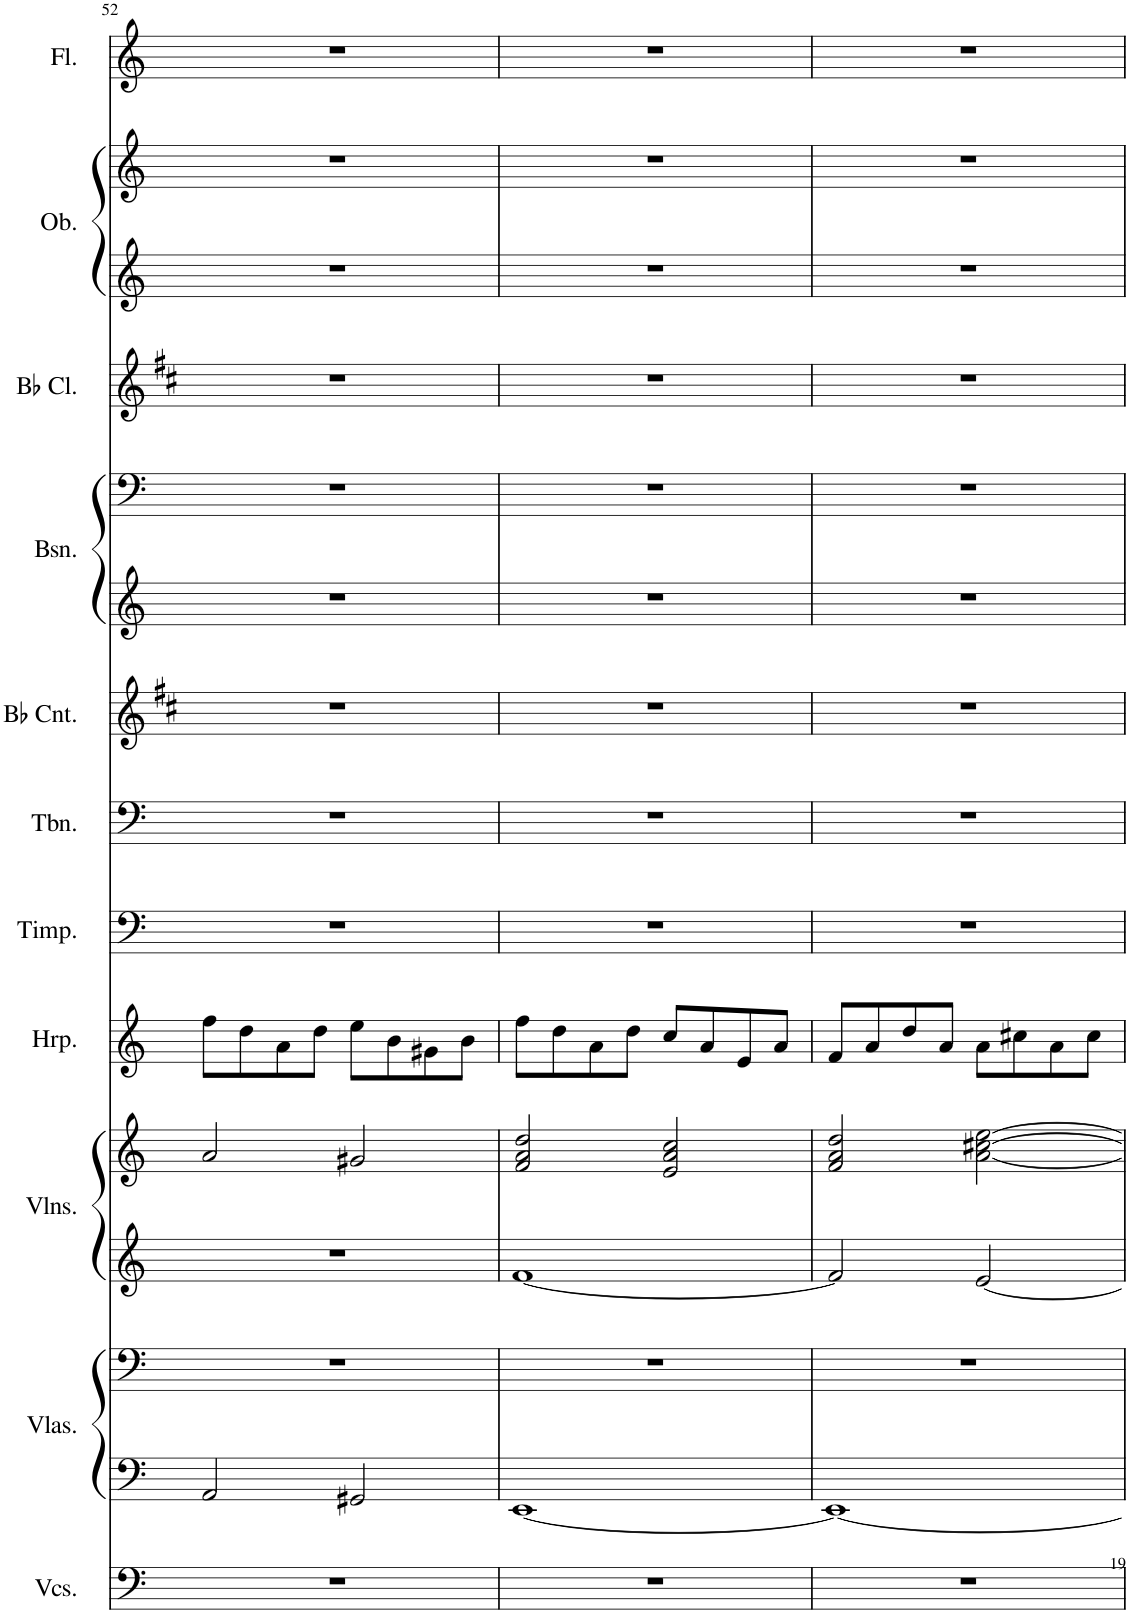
**kern	**kern	**kern	**kern	**kern	**kern	**kern	**kern	**kern	**kern	**kern	**kern	**kern	**kern	**kern
*part11	*part10	*part10	*part9	*part9	*part8	*part7	*part6	*part5	*part4	*part4	*part3	*part2	*part2	*part1
*staff15	*staff14	*staff13	*staff12	*staff11	*staff10	*staff9	*staff8	*staff7	*staff6	*staff5	*staff4	*staff3	*staff2	*staff1
*I"Violoncellos	*I"Violas	*	*I"Violins	*	*I"Harp	*I"Timpani	*I"Trombone	*I"Bb Cornet	*I"Bassoon	*	*I"Bb Clarinet	*I"Oboe	*	*I"Flute
*I'Vcs.	*I'Vlas.	*	*I'Vlns.	*	*I'Hrp.	*I'Timp.	*I'Tbn.	*I'Bb Cnt.	*I'Bsn.	*	*I'Bb Cl.	*I'Ob.	*	*I'Fl.
!!LO:PB:g=z
*clefF4	*clefF4	*clefF4	*clefG2	*clefG2	*clefG2	*clefF4	*clefF4	*clefG2	*clefG2	*clefF4	*clefG2	*clefG2	*clefG2	*clefG2
*	*	*	*	*	*	*	*	*Trd1c2	*	*	*Trd1c2	*	*	*
*k[]	*k[]	*k[]	*k[]	*k[]	*k[]	*k[]	*k[]	*k[f#c#]	*k[]	*k[]	*k[f#c#]	*k[]	*k[]	*k[]
*M4/4	*M4/4	*M4/4	*M4/4	*M4/4	*M4/4	*M4/4	*M4/4	*M4/4	*M4/4	*M4/4	*M4/4	*M4/4	*M4/4	*M4/4
=52	=52	=52	=52	=52	=52	=52	=52	=52	=52	=52	=52	=52	=52	=52
1r	2AA/	1r	1r	2a/	8ff\L	1r	1r	1r	1r	1r	1r	1r	1r	1r
.	.	.	.	.	8dd\	.	.	.	.	.	.	.	.	.
.	.	.	.	.	8a\	.	.	.	.	.	.	.	.	.
.	.	.	.	.	8dd\J	.	.	.	.	.	.	.	.	.
.	2GG#X/	.	.	2g#X/	8ee\L	.	.	.	.	.	.	.	.	.
.	.	.	.	.	8b\	.	.	.	.	.	.	.	.	.
.	.	.	.	.	8g#X\	.	.	.	.	.	.	.	.	.
.	.	.	.	.	8b\J	.	.	.	.	.	.	.	.	.
=53	=53	=53	=53	=53	=53	=53	=53	=53	=53	=53	=53	=53	=53	=53
1r	[1EE	1r	[1f	2f/ 2a/ 2dd/	8ff\L	1r	1r	1r	1r	1r	1r	1r	1r	1r
.	.	.	.	.	8dd\	.	.	.	.	.	.	.	.	.
.	.	.	.	.	8a\	.	.	.	.	.	.	.	.	.
.	.	.	.	.	8dd\J	.	.	.	.	.	.	.	.	.
.	.	.	.	2e/ 2a/ 2cc/	8cc/L	.	.	.	.	.	.	.	.	.
.	.	.	.	.	8a/	.	.	.	.	.	.	.	.	.
.	.	.	.	.	8e/	.	.	.	.	.	.	.	.	.
.	.	.	.	.	8a/J	.	.	.	.	.	.	.	.	.
=54	=54	=54	=54	=54	=54	=54	=54	=54	=54	=54	=54	=54	=54	=54
1r	1EE_	1r	2f/]	2f/ 2a/ 2dd/	8f/L	1r	1r	1r	1r	1r	1r	1r	1r	1r
.	.	.	.	.	8a/	.	.	.	.	.	.	.	.	.
.	.	.	.	.	8dd/	.	.	.	.	.	.	.	.	.
.	.	.	.	.	8a/J	.	.	.	.	.	.	.	.	.
.	.	.	[2e/	[2a\ [2cc#X\ [2ee\	8a\L	.	.	.	.	.	.	.	.	.
.	.	.	.	.	8cc#X\	.	.	.	.	.	.	.	.	.
.	.	.	.	.	8a\	.	.	.	.	.	.	.	.	.
.	.	.	.	.	8cc#\J	.	.	.	.	.	.	.	.	.
=	=	=	=	=	=	=	=	=	=	=	=	=	=	=
*-	*-	*-	*-	*-	*-	*-	*-	*-	*-	*-	*-	*-	*-	*-
